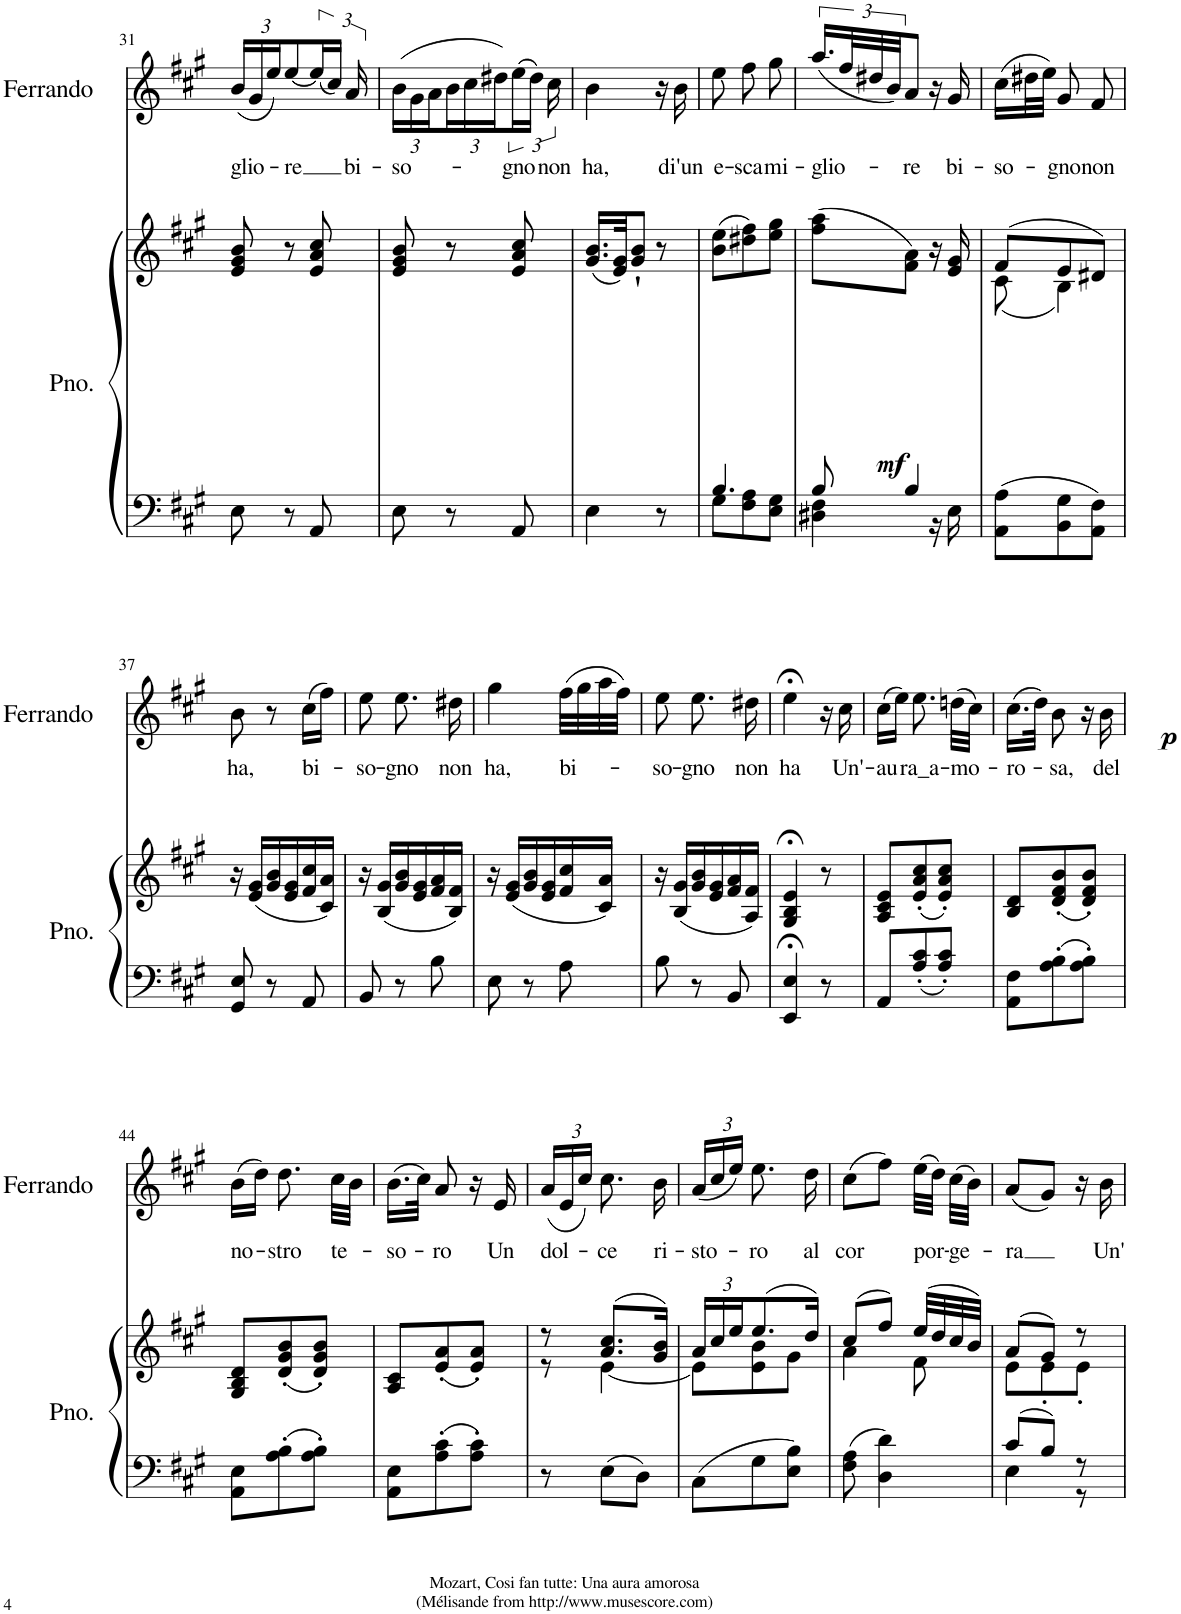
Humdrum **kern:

**kern	**kern	**dynam	**kern	**text
*part2	*part2	*part2	*part1	*part1
*staff3	*staff2	*staff2/3	*staff1	*staff1
*I"Piano	*	*	*I"Ferrando	*
*I'Pno.	*	*	*I'Ferrando	*
!!LO:PB:g=z
*clefF4	*clefG2	*	*clefG2	*
*k[f#c#g#]	*k[f#c#g#]	*	*k[f#c#g#]	*
*M3/8	*M3/8	*	*M3/8	*
*	*	*	*Xbrackettup	*
=31	=31	=31	=31	=31
!	!	!	!	!LO:LY:b
8E\	8e/ 8g#/ 8b/	.	(24b/LL	glio-
.	.	.	24g#/	.
.	.	.	24ee/J)	.
!	!	!	!	!LO:LY:b
8r	8r	.	[8ee/	-re
*	*	*	*brackettup	*
8AA/	8e/ 8a/ 8cc#/	.	(24ee/L]	.
.	.	.	24cc#/JJ)	.
!	!	!	!	!LO:LY:b
.	.	.	24a/	bi-
=32	=32	=32	=32	=32
*	*	*	*Xbrackettup	*
!	!	!	!	!LO:LY:b
8E\	8e/ 8g#/ 8b/	.	(24b\LL	-so-
.	.	.	24g#\	.
.	.	.	24a\	.
8r	8r	.	24b\	.
.	.	.	24cc#\	.
.	.	.	24dd#X\)	.
*	*	*	*brackettup	*
!	!	!	!	!LO:LY:b
8AA/	8e/ 8a/ 8cc#/	.	(24ee\	-gno
.	.	.	24dd#\JJ)	.
!	!	!	!	!LO:LY:b
.	.	.	24cc#\	non
=33	=33	=33	=33	=33
!	!	!	!	!LO:LY:b
4E\	(16.g#/ 16.b/LL	.	4b\	ha,
.	32e/ 32g#/JK)	.	.	.
.	8g#/` 8b/`J	.	.	.
8r	8r	.	16r	.
!	!	!	!	!LO:LY:b
.	.	.	16b\	di'un
=34	=34	=34	=34	=34
*^	*	*	*	*
!	!	!	!	!	!LO:LY:b
4.B/	8G#\L	(8b\ 8ee\L	.	8ee\	e-
!	!	!	!	!	!LO:LY:b
.	8F#\ 8A\	8dd#X\ 8ff#\)	.	8ff#\	-sca
!	!	!	!	!	!LO:LY:b
.	8E\ 8G#\J	8ee\ 8gg#\J	.	8gg#\	mi-
=35	=35	=35	=35	=35	=35
!	!	!	!LO:DY:b	!	!LO:LY:b
8B/	4D#X\ 4F#\	(8ff#\ 8aa\L	mf	(24.aa/LL	-glio-
.	.	.	.	48ff#/L	.
.	.	.	.	48dd#X/	.
.	.	.	.	48b/JJ)	.
!	!	!	!LO:DY:b=2	!	!LO:LY:b
4B/	.	8f#\ 8a\J)	p	8a/J	-re
.	16r	16r	.	16r	.
!	!	!	!	!	!LO:LY:b
.	16E\	16e/ 16g#/	.	16g#/	bi-
=36	=36	=36	=36	=36	=36
*	*	*^	*	*	*
!	!	!	!	!	!	!LO:LY:b
*v	*v	*	*	*	*	*
8AA\ 8A\L	(8f#/L	(8c#\	.	(16cc#\LL	-so-
.	.	.	.	32dd#X\L	.
.	.	.	.	32ee\JJJ)	.
!	!	!	!	!	!LO:LY:b
8BB\ 8G#\	8e/	4B\)	.	8g#/	-gno
!	!	!	!	!	!LO:LY:b
8AA\ 8F#\J	8d#X/J)	.	.	8f#/	non
*	*v	*v	*	*	*
!!LO:LB:g=z
=37	=37	=37	=37	=37
!	!	!	!	!LO:LY:b
8GG#/ 8E/	16r	.	8b\	ha,
.	(16e/ 16g#/LL	.	.	.
8r	16g#/ 16b/	.	8r	.
.	16e/ 16g#/	.	.	.
!	!	!	!	!LO:LY:b
8AA/	16f#/ 16cc#/	.	(16cc#\LL	bi-
.	16c#/ 16a/JJ)	.	16ff#\JJ)	.
=38	=38	=38	=38	=38
!	!	!	!	!LO:LY:b
8BB/	16r	.	8ee\	-so-
.	(16B/ 16g#/LL	.	.	.
!	!	!	!	!LO:LY:b
8r	16g#/ 16b/	.	8.ee\	-gno
.	16e/ 16g#/	.	.	.
8B\	16f#/ 16a/	.	.	.
!	!	!	!	!LO:LY:b
.	16B/ 16f#/JJ)	.	16dd#X\	non
=39	=39	=39	=39	=39
!	!	!	!	!LO:LY:b
8E\	16r	.	4gg#\	ha,
.	(16e/ 16g#/LL	.	.	.
8r	16g#/ 16b/	.	.	.
.	16e/ 16g#/	.	.	.
!	!	!	!	!LO:LY:b
8A\	16f#/ 16cc#/	.	(32ff#\LLL	bi-
.	.	.	32gg#\	.
.	16c#/ 16a/JJ)	.	32aa\	.
.	.	.	32ff#\JJJ)	.
=40	=40	=40	=40	=40
!	!	!	!	!LO:LY:b
8B\	16r	.	8ee\	-so-
.	(16B/ 16g#/LL	.	.	.
!	!	!	!	!LO:LY:b
8r	16g#/ 16b/	.	8.ee\	-gno
.	16e/ 16g#/	.	.	.
8BB/	16f#/ 16a/	.	.	.
!	!	!	!	!LO:LY:b
.	16A/ 16f#/JJ)	.	16dd#X\	non
=41	=41	=41	=41	=41
!	!	!	!	!LO:LY:b
4EE/;< 4E/;<	4G#/;< 4B/;< 4e/;<	.	4ee;<\	ha
8r	8r	.	16r	.
!	!	!	!	!LO:LY:b
.	.	.	16cc#\	Un'-
=42	=42	=42	=42	=42
!	!	!	!	!LO:LY:b
8AA/L	8A/ 8c#/ 8e/L	.	(16cc#\LL	-au-
.	.	.	16ee\JJ)	.
!	!	!	!	!LO:LY:b
8A/' 8c#/'	(8e/' 8a/' 8cc#/'	.	8.ee\	-ra_a-
8A/' 8c#/'J	8e/' 8a/' 8cc#/'J)	.	.	.
!	!	!	!	!LO:LY:b
.	.	.	(32ddn\LLL	-mo-
.	.	.	32cc#\JJJ)	.
=43	=43	=43	=43	=43
!	!	!	!	!LO:LY:b
8AA\ 8F#\L	8B/ 8d/L	.	(16.cc#\LL	-ro-
.	.	.	32dd\JJk)	.
!	!	!	!	!LO:LY:b
8A\' 8B\'	(8d/' 8f#/' 8b/'	.	8b\	-sa,
8A\' 8B\'J	8d/' 8f#/' 8b/'J)	.	16r	.
!	!	!	!	!LO:LY:b
.	.	.	16b\	del
!!LO:LB:g=z
=44	=44	=44	=44	=44
!	!	!	!	!LO:LY:b
8AA\ 8E\L	8G#/ 8B/ 8d/L	.	(16b\LL	no-
.	.	.	16dd\JJ)	.
!	!	!	!	!LO:LY:b
8A\' 8B\'	(8d/' 8g#/' 8b/'	.	8.dd\	-stro
8A\' 8B\'J	8d/' 8g#/' 8b/'J)	.	.	.
!	!	!	!	!LO:LY:b
.	.	.	32cc#\LLL	te-
.	.	.	32b\JJJ	.
=45	=45	=45	=45	=45
!	!	!	!	!LO:LY:b
8AA\ 8E\L	8A/ 8c#/L	.	(16.b\LL	-so-
.	.	.	32cc#\JJk)	.
!	!	!	!	!LO:LY:b
8A\' 8c#\'	(8e/' 8a/'	.	8a/	-ro
8A\' 8c#\'J	8e/' 8a/'J)	.	16r	.
!	!	!	!	!LO:LY:b
.	.	.	16e/	Un
=46	=46	=46	=46	=46
*	*^	*	*	*
*	*	*	*	*Xbrackettup	*
!	!	!	!	!	!LO:LY:b
8r	8r	8r	.	(24a/LL	dol-
.	.	.	.	24e/	.
.	.	.	.	24cc#/JJ)	.
!	!	!	!	!	!LO:LY:b
8E\L	(8.a/ 8.cc#/L	[4e\	.	8.cc#\	ce
8D\J	.	.	.	.	.
!	!	!	!	!	!LO:LY:b
.	16g#/ 16b/Jk)	.	.	16b\	ri-
=47	=47	=47	=47	=47	=47
*	*Xbrackettup	*	*	*	*
!	!	!	!	!	!LO:LY:b
8C#\L	24a/LL	8e\L]	.	(24a/LL	-sto-
.	24cc#/	.	.	24cc#/	.
.	24ee/J	.	.	24ee/JJ)	.
!	!	!	!	!	!LO:LY:b
8G#\	(8.ee/	8e\ 8b\	.	8.ee\	-ro
8E\ 8B\J	.	8g#\J	.	.	.
!	!	!	!	!	!LO:LY:b
.	16dd/Jk)	.	.	16dd\	al
=48	=48	=48	=48	=48	=48
!	!	!	!	!	!LO:LY:b
8F#\ 8A\	(8cc#/L	4a\	.	(8cc#\L	cor
4D\ 4d\	8ff#/J)	.	.	8ff#\J)	.
!	!	!	!	!	!LO:LY:b
.	(32ee/LLL	8f#\	.	(32ee\LLL	por-
.	32dd/	.	.	32dd\JJJ)	.
!	!	!	!	!	!LO:LY:b
.	32cc#/	.	.	(32cc#\LLL	-ge-
.	32b/JJJ)	.	.	32b\JJJ)	.
=49	=49	=49	=49	=49	=49
*^	*	*	*	*	*
!	!	!	!	!	!	!LO:LY:b
8c#/L	4E\	(8a/L	8e\L	.	(8a/L	-ra
8B/J	.	8g#/J)	8e'\	.	8g#/J)	.
8r	8r	8r	8e'\J	.	16r	.
!	!	!	!	!	!	!LO:LY:b
.	.	.	.	.	16b\	Un'
*v	*v	*	*	*	*	*
*	*v	*v	*	*	*
=	=	=	=	=
*-	*-	*-	*-	*-
